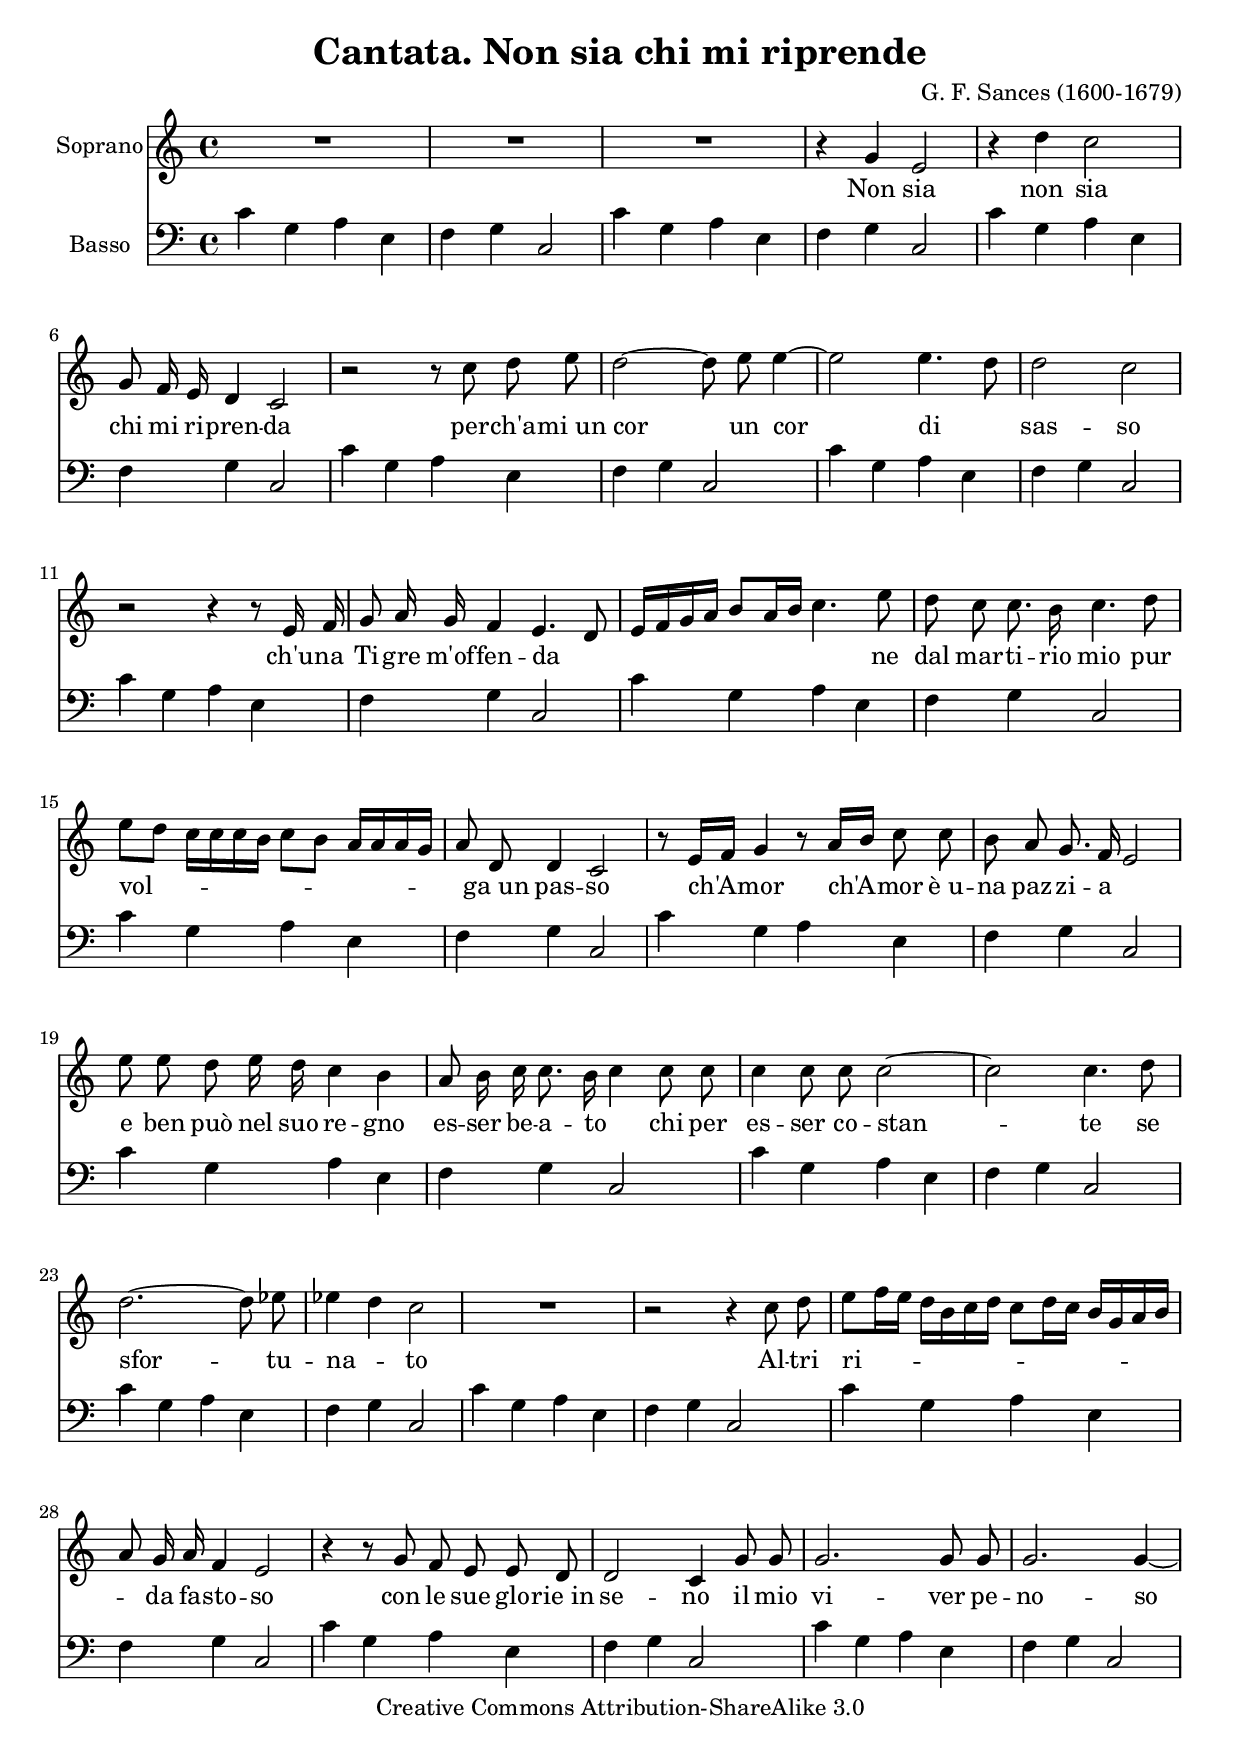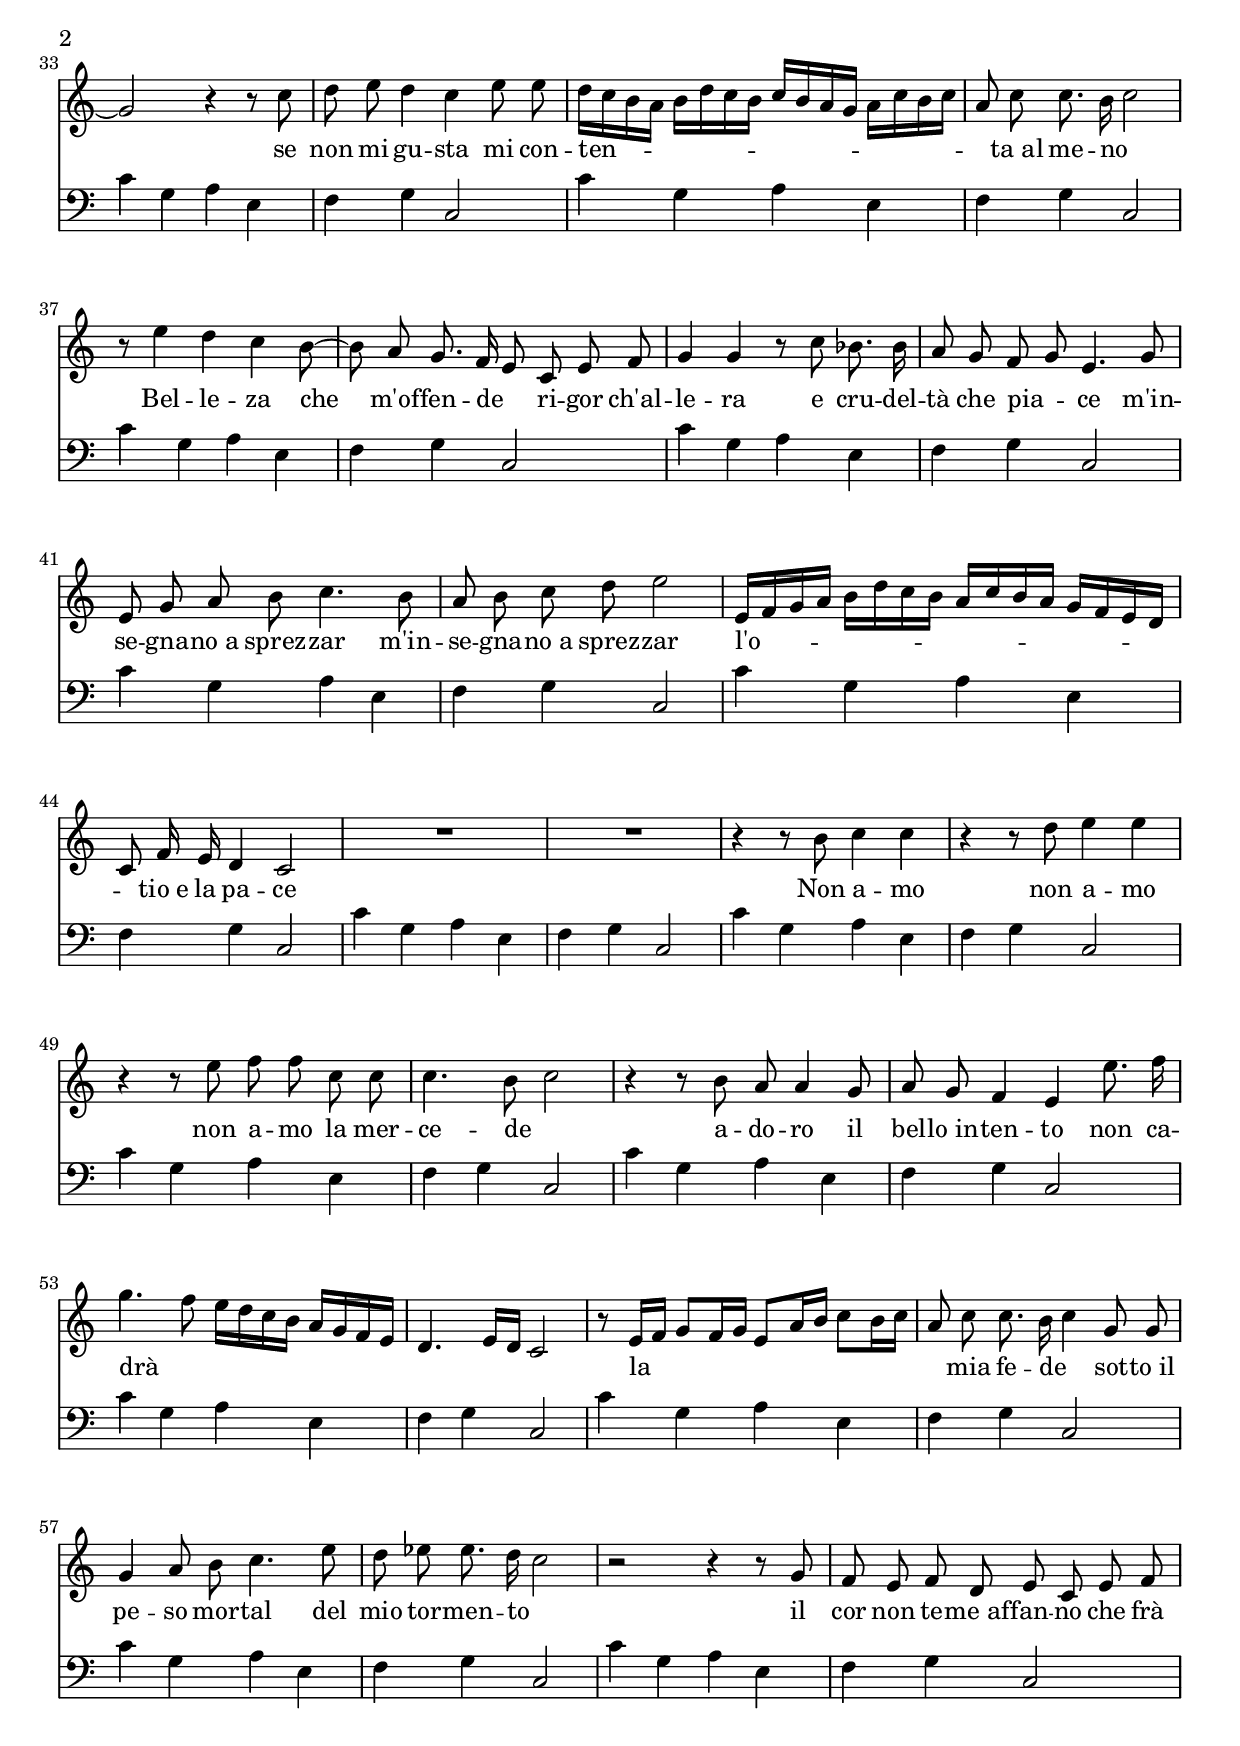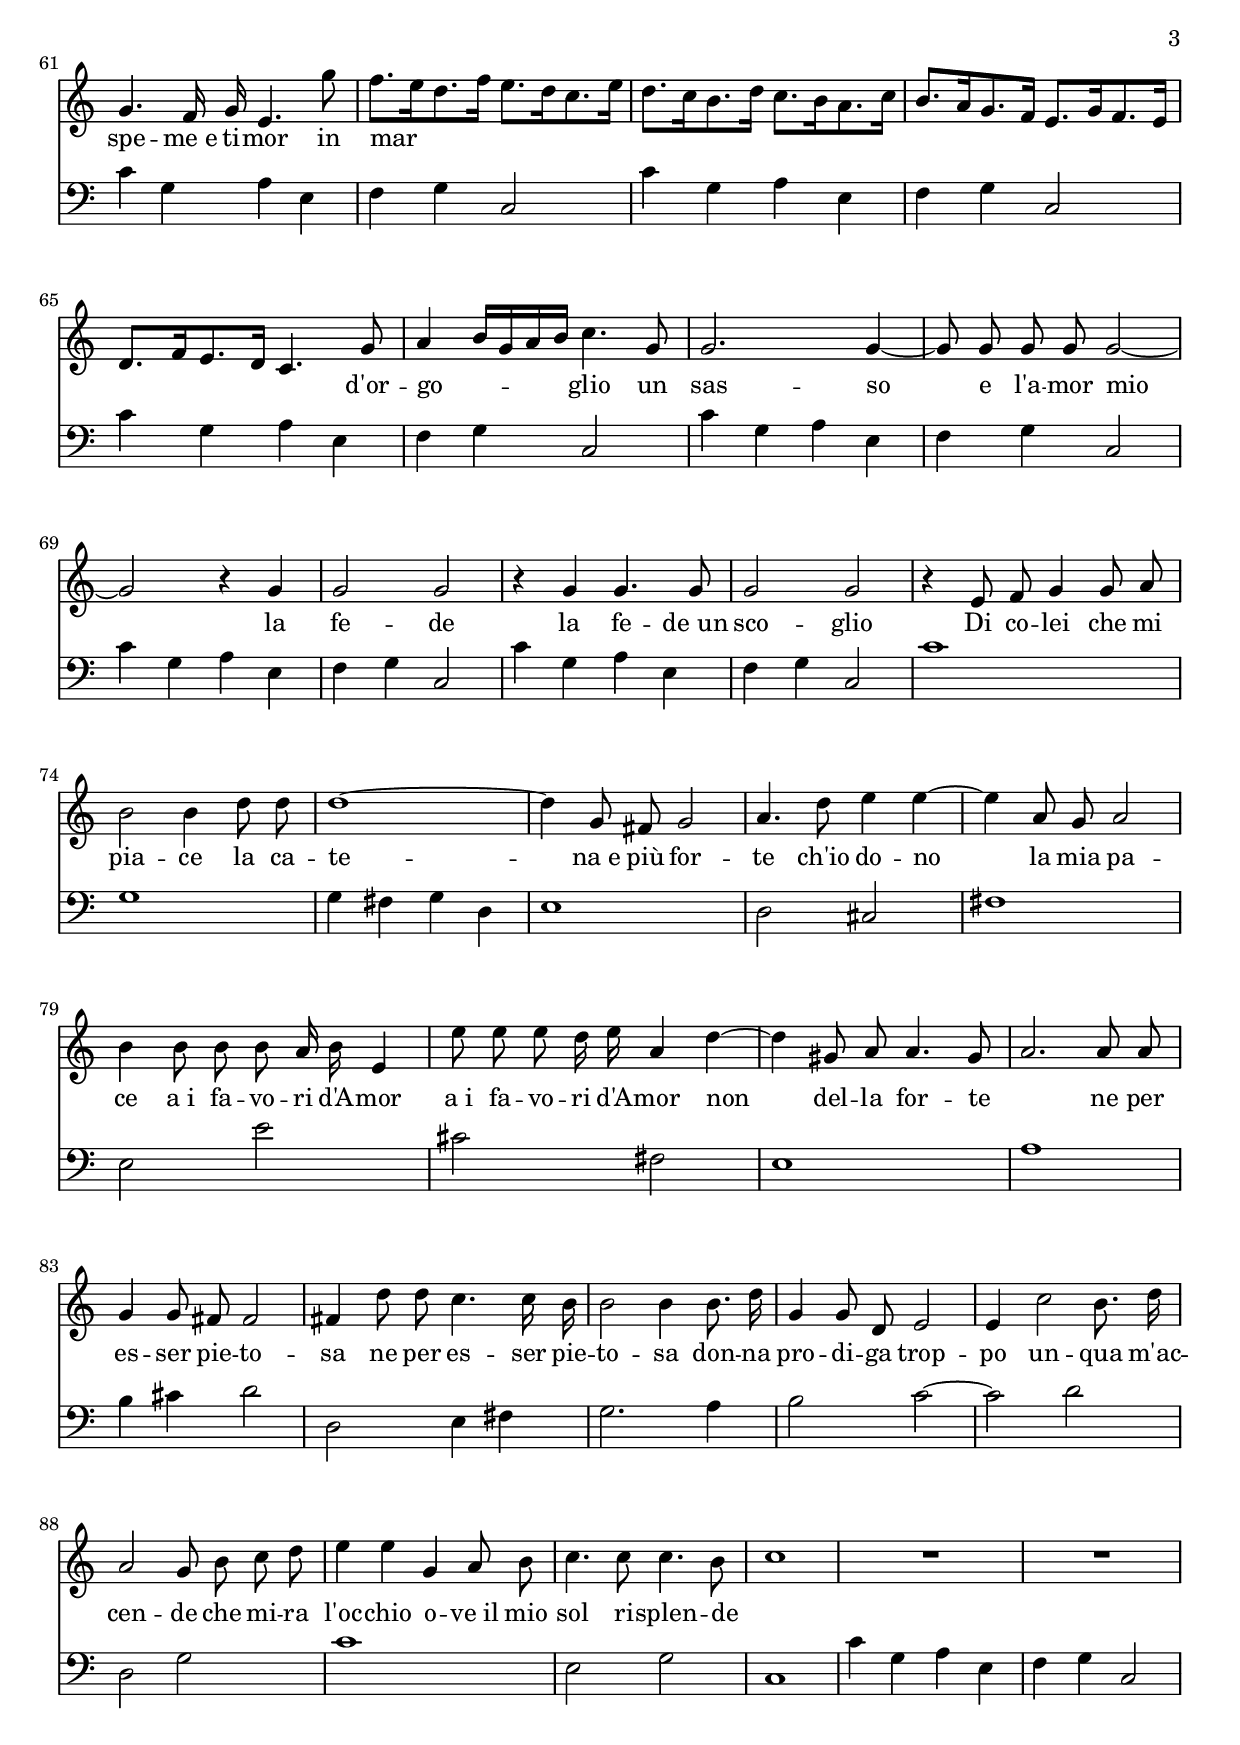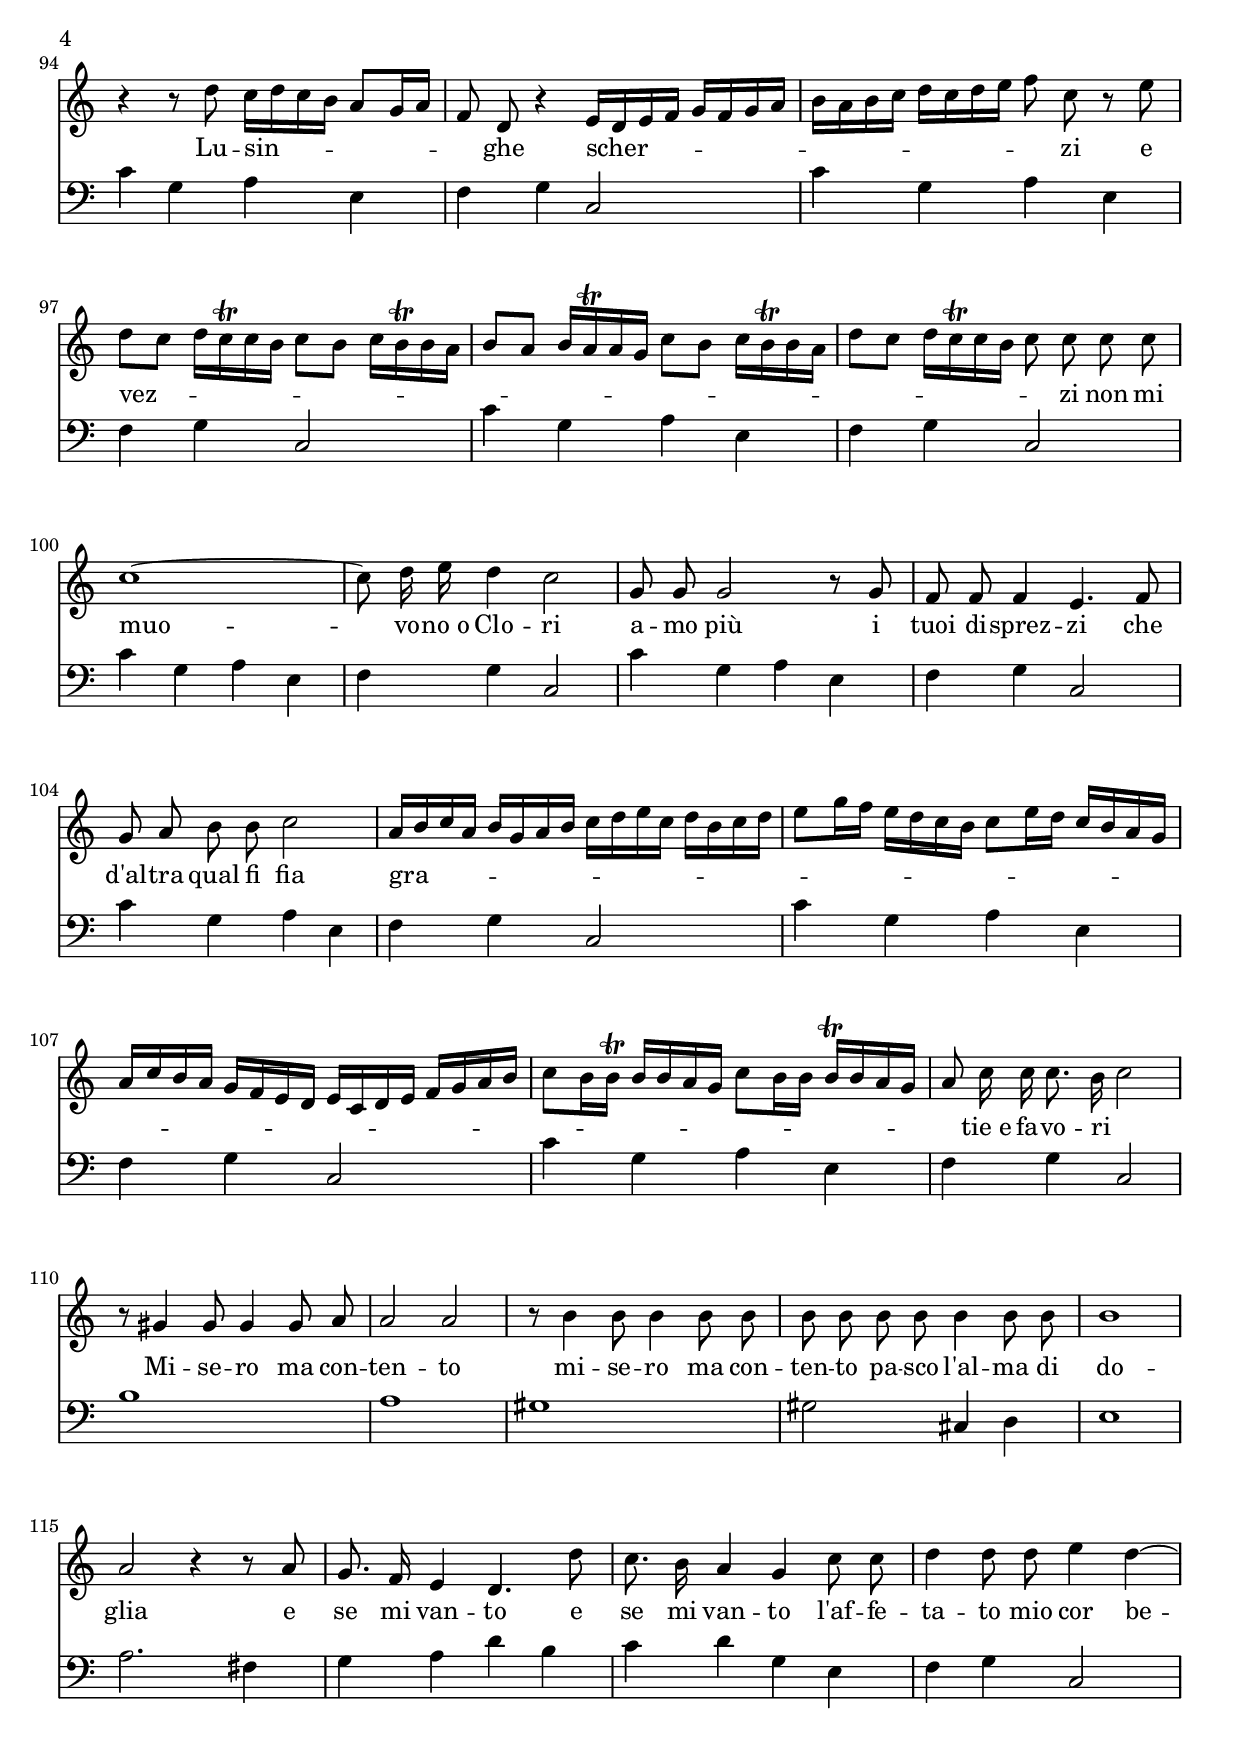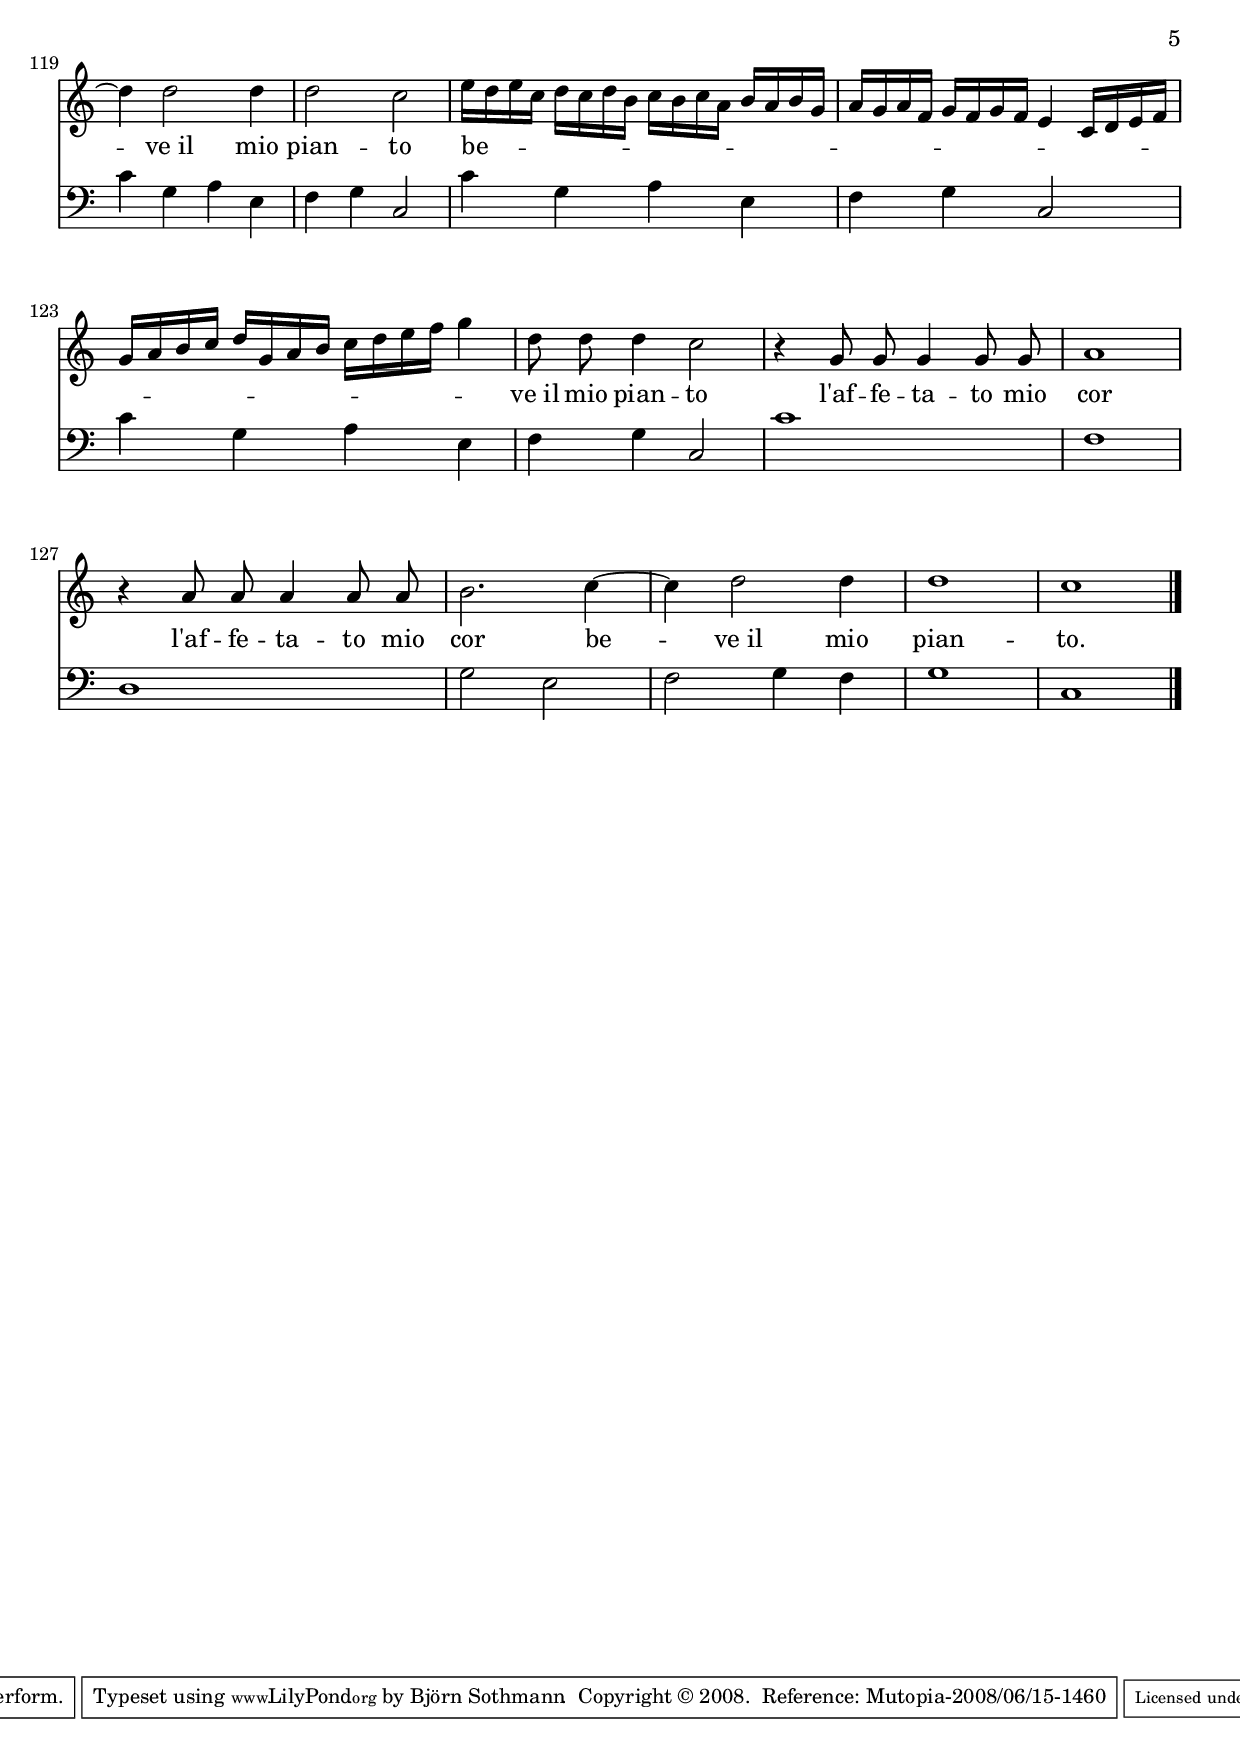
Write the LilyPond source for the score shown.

% Created on Sat May 31 15:26:19 CEST 2008
\version "2.11.48"

\header {
	title = "Cantata. Non sia chi mi riprende"
	composer = "G. F. Sances (1600-1679)"
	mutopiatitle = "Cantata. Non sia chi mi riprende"
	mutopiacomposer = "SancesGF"
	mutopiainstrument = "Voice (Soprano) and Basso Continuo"
	date = "1636"
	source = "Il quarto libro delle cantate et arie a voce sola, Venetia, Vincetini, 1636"
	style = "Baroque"
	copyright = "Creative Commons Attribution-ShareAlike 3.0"
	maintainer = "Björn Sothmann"
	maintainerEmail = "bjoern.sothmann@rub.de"
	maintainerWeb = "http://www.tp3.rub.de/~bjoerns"
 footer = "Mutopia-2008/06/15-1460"
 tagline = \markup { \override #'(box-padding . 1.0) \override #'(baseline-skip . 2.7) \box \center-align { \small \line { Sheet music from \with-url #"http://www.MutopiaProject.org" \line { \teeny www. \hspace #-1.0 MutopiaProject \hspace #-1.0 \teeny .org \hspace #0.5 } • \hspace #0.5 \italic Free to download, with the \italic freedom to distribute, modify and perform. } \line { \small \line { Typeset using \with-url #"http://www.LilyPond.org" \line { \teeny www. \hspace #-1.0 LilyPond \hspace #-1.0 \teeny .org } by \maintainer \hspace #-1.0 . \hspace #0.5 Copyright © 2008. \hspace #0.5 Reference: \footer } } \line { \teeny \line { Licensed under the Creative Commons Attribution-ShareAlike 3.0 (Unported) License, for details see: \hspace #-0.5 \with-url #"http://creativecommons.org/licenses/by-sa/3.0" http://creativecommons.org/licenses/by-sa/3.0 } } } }
}

\include "deutsch.ly"

verse= \lyricmode {
Non sia non sia chi mi ri -- pren -- da per -- ch'a -- mi_un cor un cor di sas -- so ch'u -- na Ti -- gre m'of -- fen -- da ne dal mar -- ti -- rio mio pur vol -- ga_un pas -- so ch'A -- mor ch'A -- mor è_u -- na paz -- zi -- a e ben può nel suo re -- gno es -- ser be -- a -- to chi per es -- ser co -- stan -- te se sfor -- tu -- na -- to Al -- tri ri -- da fa -- sto -- so con le sue glo -- rie_in se -- no il mio vi -- ver pe -- no -- so se non mi gu -- sta mi con -- ten -- ta_al me -- no Bel -- le -- za che m'of -- fen -- de ri -- gor ch'al -- le -- ra e cru -- del -- tà che pia -- ce m'in -- se -- gna -- no_a sprez -- zar m'in -- se -- gna -- no_a sprez -- zar l'o -- tio_e la pa -- ce Non a -- mo non a -- mo non a -- mo la mer -- ce -- de a -- do -- ro il bel -- lo_in -- ten -- to non ca -- drà la mia fe -- de sot -- to_il pe -- so mor -- tal del mio tor -- men -- to il cor non te -- me_af -- fan -- no che frà spe -- me_e ti -- mor in mar d'or -- go -- glio un sas -- so e l'a -- mor mio la fe -- de la fe -- de_un sco -- glio Di co -- lei che mi pia -- ce la ca -- te -- na_e più for -- te ch'io do -- no la mia pa -- ce a_i fa -- vo -- ri d'A -- mor a_i fa -- vo -- ri d'A -- mor non del -- la for -- te ne per es -- ser pie -- to -- sa ne per es -- ser pie -- to -- sa don -- na pro -- di -- ga trop -- po un -- qua m'ac -- cen -- de che mi -- ra l'oc -- chio o -- ve_il mio sol ri -- splen -- de Lu -- sin -- ghe scher -- zi e vez -- zi non mi muo -- vo -- no_o Clo -- ri a -- mo più i tuoi di -- sprez -- zi che d'al -- tra qual fi fia gra -- tie_e fa -- vo -- ri Mi -- se -- ro ma con -- ten -- to mi -- se -- ro ma con -- ten -- to pa -- sco l'al -- ma di do -- glia e se mi van -- to e se mi van -- to l'af -- fe -- ta -- to mio cor be -- ve_il mio pian -- to be -- ve_il mio pian -- to l'af -- fe -- ta -- to mio cor l'af -- fe -- ta -- to mio cor be -- ve_il mio pian -- to.
}
 

staffSoprano = \new Staff  {
	\time 4/4
	\override Score.MetronomeMark #'stencil = ##f
	\tempo 4 = 80 
	\set Staff.instrumentName="Soprano"
	\set Staff.midiInstrument="oboe"
	\key c \major
	\clef treble
	\relative c'' { 	
		\context Voice = "melodySop" {
			\dynamicUp
			\autoBeamOff
			R1*3 |
			r4 g e2 |
			r4 d' c2 |
			g8 f16 e d4 c2 |
			r2 r8 c' d e |
			d2~ d8 e e4~ |
			e2 e4.\melisma d8\melismaEnd |
			d2 c |
			r2 r4 r8 e,16 f |
			g8 a16 g f4 e4.\melisma d8 |
			e16[ f g a] h8[ a16 h] c4.\melismaEnd e8 |
			d8 c c8. h16 c4. d8 |
			e8[\melisma d] c16[ c c h] c8[ h] a16[ a a g] |
			a8\melismaEnd d, d4 c2 |
			r8 e16[ f] g4 r8 a16[ h] c8 c |
			h a g8. f16\melisma e2\melismaEnd |
			e'8 e d e16 d c4 h |
			a8 h16 c c8. h16\melisma c4\melismaEnd c8 c |
			c4 c8 c c2~ |
			c c4. d8 |
			d2.~ d8 es |
			es4\melisma d\melismaEnd c2 |
			R1 |
			r2 r4 c8 d |
			e[\melisma f16 e] d[ h c d] c8[ d16 c] h[ g a h] |
			a8\melismaEnd g16 a f4 e2 |
			r4 r8 g f e e d |
			d2 c4 g'8 g |
			g2. g8 g |
			g2. g4~ |
			g2 r4 r8 c |
			d e d4 c e8 e |
			d16[\melisma c h a] h[ d c h] c[ h a g] a[ c h c] |
			a8\melismaEnd c c8. h16\melisma c2\melismaEnd |
			r8 e4 d c h8~ |
			h8 a g8. f16\melisma e8\melismaEnd c e f |
			g4 g r8 c b8. b16 |
			a8 g f\melisma g\melismaEnd e4. g8 |
			e8 g a h c4. h8 |
			a h c d e2 |
			e,16[\melisma f g a] h[ d c h] a[ c h a] g[ f e d] |
			c8\melismaEnd f16 e d4 c2 |
			R1*2 |
			r4 r8 h' c4 c |
			r4 r8 d e4 e |
			r4 r8 e f f c c |
			c4. h8\melisma c2\melismaEnd |
			r4 r8 h a a4 g8 |
			a g f4 e e'8. f16 |
			g4.\melisma f8 e16[ d c h] a[ g f e] |
			d4. e16[ d] c2\melismaEnd |
			r8 e16[\melisma f] g8[ f16 g] e8[ a16 h] c8[ h16 c] |
			a8\melismaEnd c c8. h16\melisma c4\melismaEnd g8 g |
			g4 a8 h c4. e8 |
			d es es8. d16\melisma c2\melismaEnd |
			r2 r4 r8 g |
			f e f d e c e f |
			g4. f16 g e4. g'8 |
			f8.[\melisma e16 d8. f16] e8.[ d16 c8. e16] |
			d8.[ c16 h8. d16] c8.[ h16 a8. c16] |
			h8.[ a16 g8. f16] e8.[ g16 f8. e16] |
			d8.[ f16 e8. d16] c4.\melismaEnd g'8 |
			a4\melisma h16[ g a h]\melismaEnd c4. g8 |
			g2. g4~ |
			g8 g g g g2~ |
			g r4 g |
			g2 g |
			r4 g g4. g8 |
			g2 g |
			r4 e8 f g4 g8 a |
			h2 h4 d8 d |
			d1~ |
			d4 g,8 fis g2 |
			a4. d8 e4 e~ |
			e a,8 g a2 |
			h4 h8 h h a16 h e,4 |
			e'8 e e d16 e a,4 d~ |
			d gis,8 a a4. gis8\melisma |
			a2.\melismaEnd a8 a |
			g4 g8 fis fis2 |
			fis4 d'8 d c4. c16 h |
			h2 h4 h8. d16 |
			g,4 g8 d e2 |
			e4 c'2 h8. d16 |
			a2 g8 h c d |
			e4 e g, a8 h |
			c4. c8 c4. h8\melisma |
			c1\melismaEnd |
			R1*2 |
			r4 r8 d c16[\melisma d c h] a8[ g16 a] |
			f8\melismaEnd d r4 e16[\melisma d e f] g[ f g a] |
			h[ a h c] d[ c d e] f8\melismaEnd c r e |
			d[\melisma c] d16[ c\trill c h] c8[ h] c16[ h\trill h a] |
			h8[ a] h16[ a\trill a g] c8[ h] c16[ h\trill h a] |
			d8[ c] d16[ c\trill c h] c8\melismaEnd c c c |
			c1~ |
			c8 d16 e d4 c2 |
			g8 g g2 r8 g |
			f f f4 e4. f8 |
			g8 a h h c2 |
			a16[\melisma h c a] h[ g a h] c[ d e c] d[ h c d] |
			e8[ g16 f] e[ d c h] c8[ e16 d] c[ h a g] |
			a16[ c h a] g[ f e d] e[ c d e] f[ g a h] |
			c8[ h16 h]\trill h[ h a g] c8[ h16 h] h[\trill h a g] |
			a8\melismaEnd c16 c c8. h16\melisma c2\melismaEnd |
			r8 gis4 gis8 gis4 gis8 a |
			a2 a |
			r8 h4 h8 h4 h8 h |
			h h h h h4 h8 h |
			h1 |
			a2 r4 r8 a |
			g8. f16 e4 d4. d'8 |
			c8. h16 a4 g c8 c |
			d4 d8 d e4 d~ |
			d d2 d4 |
			d2 c |
			e16[\melisma d e c] d[ c d h] c[ h c a] h[a h g] |
			a[ g a f] g[ f g f] e4 c16[ d e f] |
			g[ a h c] d[ g, a h] c[ d e f] g4\melismaEnd |
			d8 d d4 c2 |
			r4 g8 g g4 g8 g |
			a1 |
			r4 a8 a a4 a8 a |
			h2. c4~ |
			c d2 d4 |
			d1 |
			c |
		}

	\bar "|."
	}

}
staffBasso = \new Staff  {
	\set Staff.instrumentName="Basso"
	\set Staff.midiInstrument="harpsichord"
	\key c \major
	\clef bass
	\relative c' { 	
		c4 g a e |
		f g c,2 |
		c'4 g a e |
		f g c,2 |
		c'4 g a e |
		f g c,2 |
		c'4 g a e |
		f g c,2 |
		c'4 g a e |
		f g c,2 |
		c'4 g a e |
		f g c,2 |
		c'4 g a e |
		f g c,2 |
		c'4 g a e |
		f g c,2 |
		c'4 g a e |
		f g c,2 |
		c'4 g a e |
		f g c,2 |
		c'4 g a e |
		f g c,2 |
		c'4 g a e |
		f g c,2 |
		c'4 g a e |
		f g c,2 |
		c'4 g a e |
		f g c,2 |
		c'4 g a e |
		f g c,2 |
		c'4 g a e |
		f g c,2 |
		c'4 g a e |
		f g c,2 |
		c'4 g a e |
		f g c,2 |
		c'4 g a e |
		f g c,2 |
		c'4 g a e |
		f g c,2 |
		c'4 g a e |
		f g c,2 |
		c'4 g a e |
		f g c,2 |
		c'4 g a e |
		f g c,2 |
		c'4 g a e |
		f g c,2 |
		c'4 g a e |
		f g c,2 |
		c'4 g a e |
		f g c,2 |
		c'4 g a e |
		f g c,2 |
		c'4 g a e |
		f g c,2 |
		c'4 g a e |
		f g c,2 |
		c'4 g a e |
		f g c,2 |
		c'4 g a e |
		f g c,2 |
		c'4 g a e |
		f g c,2 |
		c'4 g a e |
		f g c,2 |
		c'4 g a e |
		f g c,2 |
		c'4 g a e |
		f g c,2 |
		c'4 g a e |
		f g c,2 |
		c'1 |
		g |
		g4 fis g d |
		e1 |
		d2 cis |
		fis1 |
		e2 e' |
		cis fis, |
		e1 |
		a |
		h4 cis d2 |
		d, e4 fis |
		g2. a4 |
		h2 c~ |
		c d |
		d, g |
		c1 |
		e,2 g |
		c,1 |
		c'4 g a e |
		f g c,2 |
		c'4 g a e |
		f g c,2 |
		c'4 g a e |
		f g c,2 |
		c'4 g a e |
		f g c,2 |
		c'4 g a e |
		f g c,2 |
		c'4 g a e |
		f g c,2 |
		c'4 g a e |
		f g c,2 |
		c'4 g a e |
		f g c,2 |
		c'4 g a e |
		f g c,2 |
		h'1 |
		a |
		gis |
		gis2 cis,4 d |
		e1 |
		a2. fis4 |
		g a d h |
		c d g, e |
		f g c,2 |
		c'4 g a e |
		f g c,2 |
		c'4 g a e |
		f g c,2 |
		c'4 g a e |
		f g c,2 |
		c'1 |
		f, |
		d |
		g2 e |
		f g4 f |
		g1 |
		c, |
		
	\bar "|."
	}

}


\score {
	<<
		\staffSoprano
		\context Lyrics = "lmelodySop" \lyricmode  { \lyricsto "melodySop" \verse }
		
		\staffBasso
	>>
	
	\midi {
	}

	\layout  {
	}
}

\paper {
}

